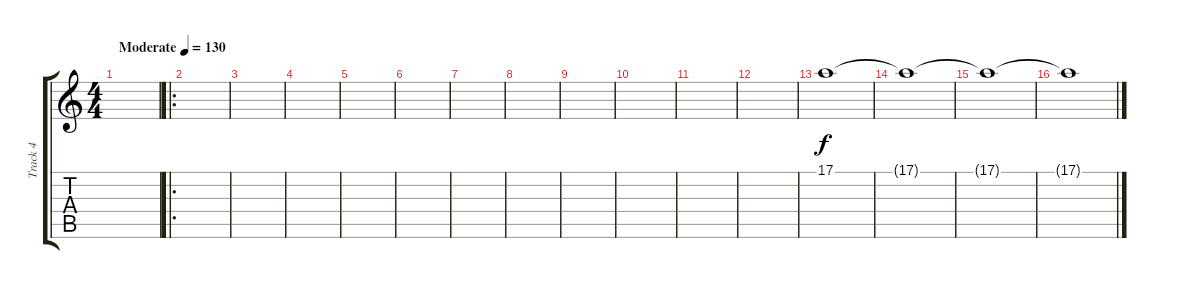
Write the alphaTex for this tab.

\track ("Track 4" "Track 4") {instrument stringensemble1}
\staff {score tabs}
\tuning (E4 B3 G3 D3 A2 E2) {hide}
\ts (4 4)
\tempo (130 "Moderate")
\clef g2
\ks c
|
\ro
|
|
|
|
|
|
|
|
|
|
|
17.1.1{volume 10} |
17.1{t}.1 |
17.1{t}.1 |
17.1{t}.1
